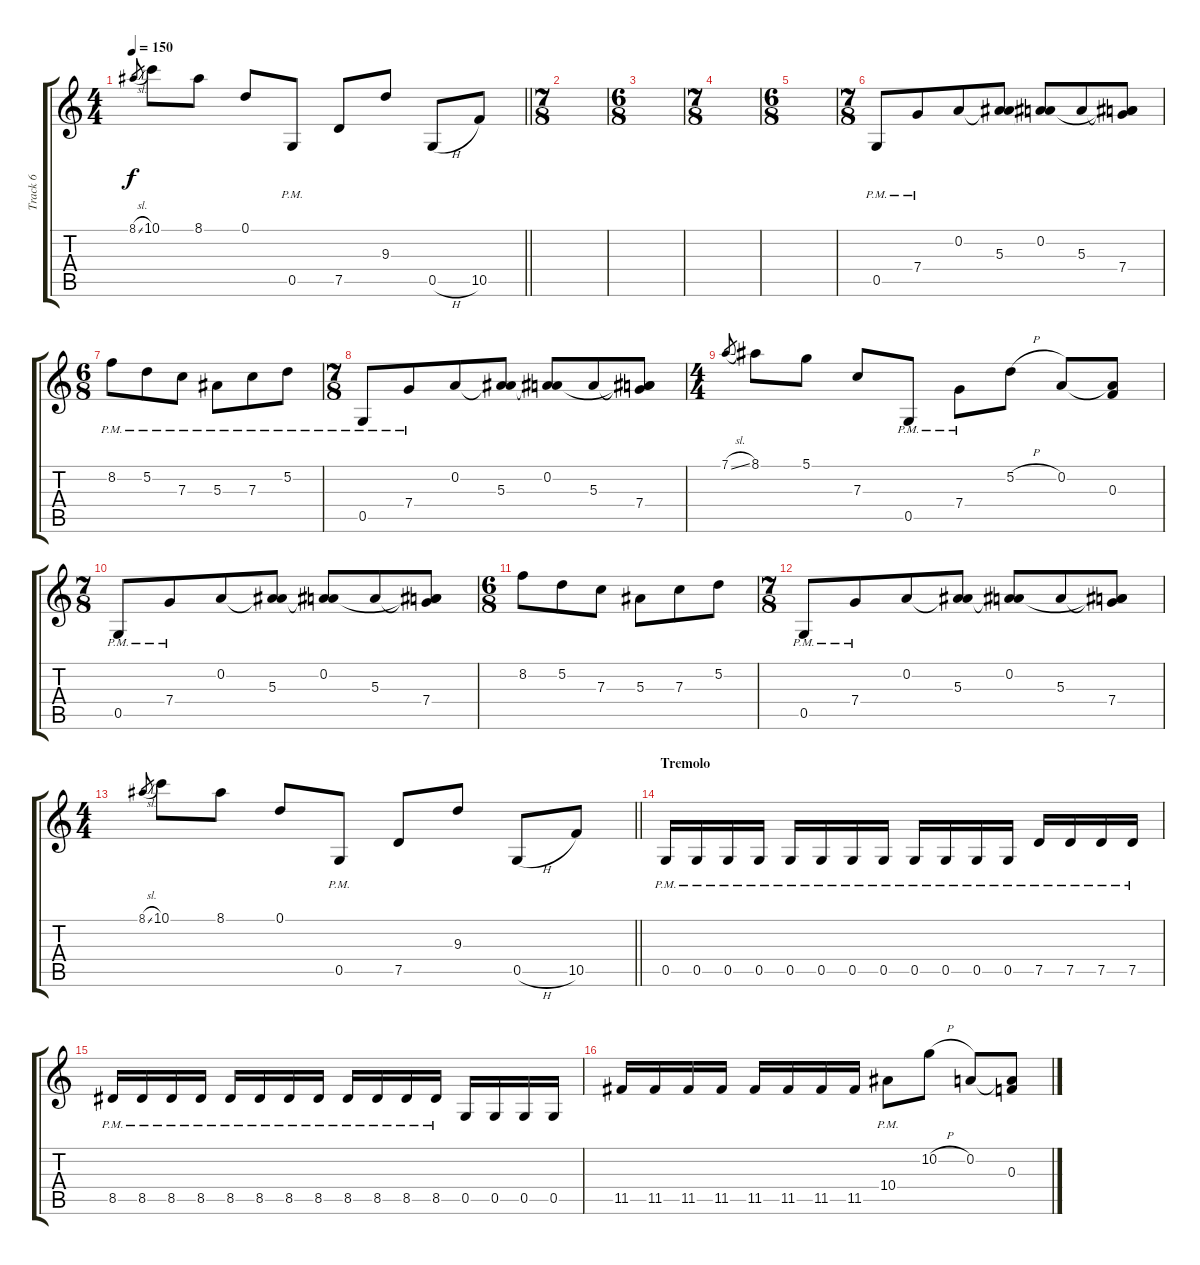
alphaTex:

\track ("Track 6" "Track 6") {instrument distortionguitar}
\staff {score tabs}
\tuning (D4 A3 F3 C3 G2 D2) {hide}
\ts (4 4)
\tempo 150
\clef g2
\barLineRight lightlight
\ks c
8.1{sl}.8{gr dy f} 10.1.8 8.1.8 0.1.8 0.5{pm}.8 7.5.8 9.3.8 0.5{h}.8 10.5.8 |
\ts (7 8)
|
\ts (6 8)
|
\ts (7 8)
|
\ts (6 8)
|
\ts (7 8)
0.5{pm}.8 7.4{pm}.8 0.2.8 (0.2{t} 5.3).8 (0.2 5.3{t}).8 5.3.8 (0.2{t} 5.3{t} 7.4).8 |
\ts (6 8)
8.2{pm}.8 5.2{pm}.8 7.3{pm}.8 5.3{pm}.8 7.3{pm}.8 5.2{pm}.8 |
\ts (7 8)
0.5{pm}.8 7.4{pm}.8 0.2.8 (0.2{t} 5.3).8 (0.2 5.3{t}).8 5.3.8 (0.2{t} 5.3{t} 7.4).8 |
\ts (4 4)
7.1{sl}.8{gr} 8.1.8 5.1.8 7.3.8 0.5{pm}.8 7.4{pm}.8 5.2{h}.8 0.2.8 (0.2{t} 0.3).8 |
\ts (7 8)
0.5{pm}.8 7.4{pm}.8 0.2.8 (0.2{t} 5.3).8 (0.2 5.3{t}).8 5.3.8 (0.2{t} 5.3{t} 7.4).8 |
\ts (6 8)
8.2.8 5.2.8 7.3.8 5.3.8 7.3.8 5.2.8 |
\ts (7 8)
0.5{pm}.8 7.4{pm}.8 0.2.8 (0.2{t} 5.3).8 (0.2 5.3{t}).8 5.3.8 (0.2{t} 5.3{t} 7.4).8 |
\ts (4 4)
\barLineRight lightlight
8.1{sl}.8{gr} 10.1.8 8.1.8 0.1.8 0.5{pm}.8 7.5.8 9.3.8 0.5{h}.8 10.5.8 |
\section ("" "Tremolo")
0.5{pm}.16 0.5{pm}.16 0.5{pm}.16 0.5{pm}.16 0.5{pm}.16 0.5{pm}.16 0.5{pm}.16 0.5{pm}.16 0.5{pm}.16 0.5{pm}.16 0.5{pm}.16 0.5{pm}.16 7.5{pm}.16 7.5{pm}.16 7.5{pm}.16 7.5{pm}.16 |
8.5{pm}.16 8.5{pm}.16 8.5{pm}.16 8.5{pm}.16 8.5{pm}.16 8.5{pm}.16 8.5{pm}.16 8.5{pm}.16 8.5{pm}.16 8.5{pm}.16 8.5{pm}.16 8.5{pm}.16 0.5.16 0.5.16 0.5.16 0.5.16 |
11.5.16 11.5.16 11.5.16 11.5.16 11.5.16 11.5.16 11.5.16 11.5.16 10.4{pm}.8 10.2{h}.8 0.2.8 (0.2{t} 0.3).8
